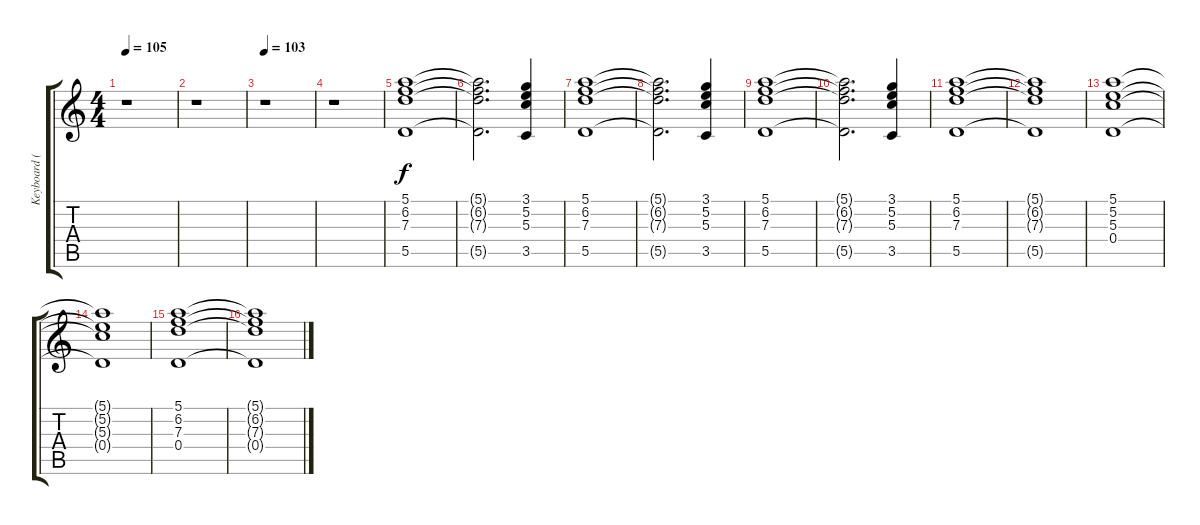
\track ("Keyboard (strings)" "Keyboard (") {instrument acousticguitarsteel}
\staff {score tabs}
\tuning (E4 B3 G3 D3 A2 E2) {hide}
\ts (4 4)
\tempo 105
\clef g2
\ks c
r.1{dy fff} |
r.1 |
\tempo 103
r.1 |
r.1 |
(5.1 6.2 7.3 5.5).1{dy f} |
(5.1{t} 6.2{t} 7.3{t} 5.5{t}).2{d} (3.1 5.2 5.3 3.5).4 |
(5.1 6.2 7.3 5.5).1 |
(5.1{t} 6.2{t} 7.3{t} 5.5{t}).2{d} (3.1 5.2 5.3 3.5).4 |
(5.1 6.2 7.3 5.5).1 |
(5.1{t} 6.2{t} 7.3{t} 5.5{t}).2{d} (3.1 5.2 5.3 3.5).4 |
(5.1 6.2 7.3 5.5).1 |
(5.1{t} 6.2{t} 7.3{t} 5.5{t}).1 |
(5.1 5.2 5.3 0.4).1 |
(5.1{t} 5.2{t} 5.3{t} 0.4{t}).1 |
(5.1 6.2 7.3 0.4).1 |
(5.1{t} 6.2{t} 7.3{t} 0.4{t}).1
